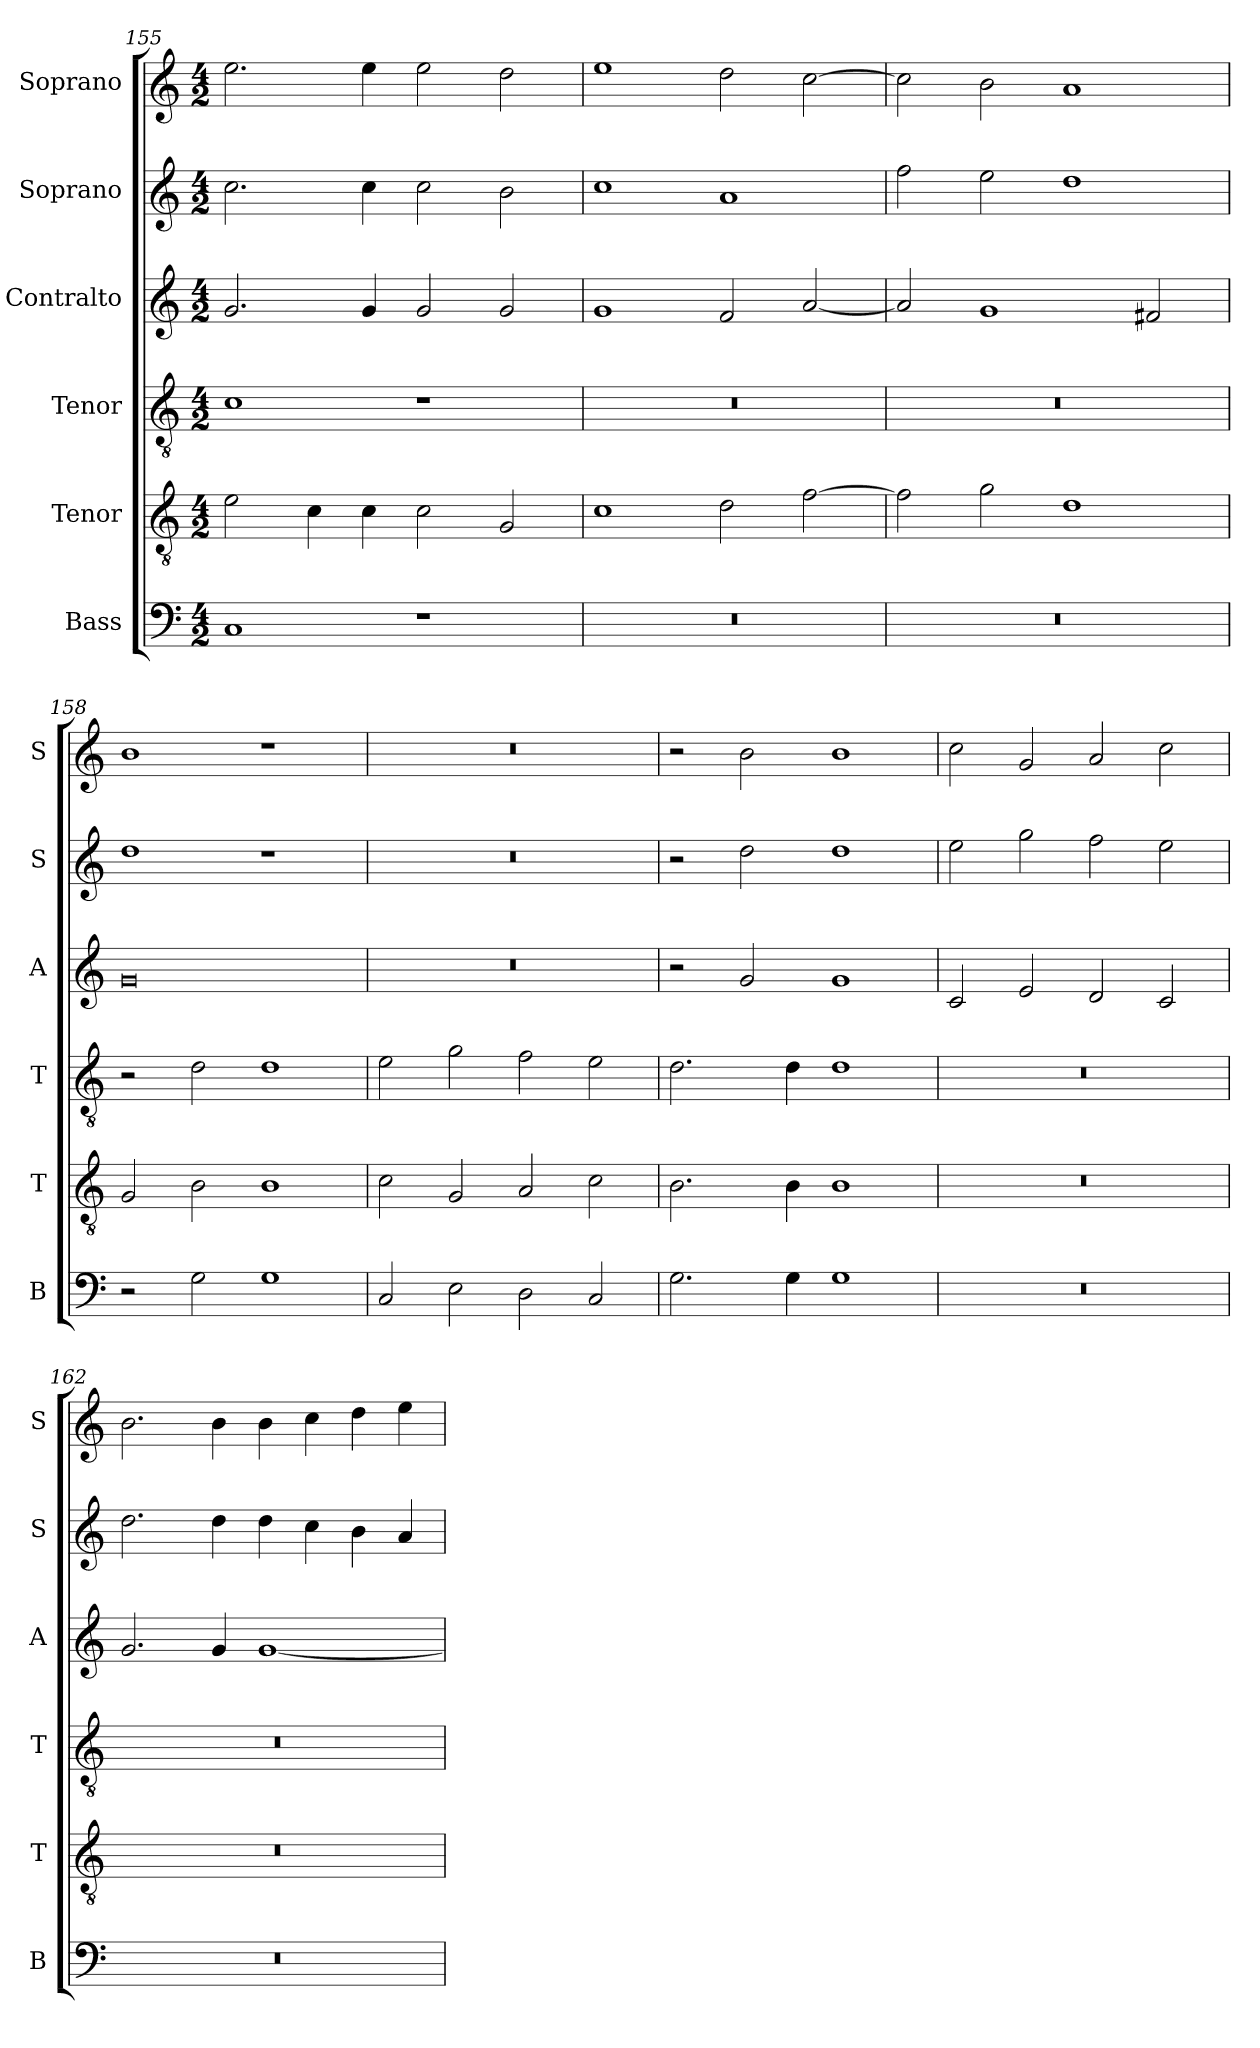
**kern	**kern	**kern	**kern	**kern	**kern
*part6	*part5	*part4	*part3	*part2	*part1
*staff6	*staff5	*staff4	*staff3	*staff2	*staff1
*I"Bass	*I"Tenor	*I"Tenor	*I"Contralto	*I"Soprano	*I"Soprano
*I'B	*I'T	*I'T	*I'A	*I'S	*I'S
*clefF4	*clefGv2	*clefGv2	*clefG2	*clefG2	*clefG2
*k[]	*k[]	*k[]	*k[]	*k[]	*k[]
*G:mix	*G:mix	*G:mix	*G:mix	*G:mix	*G:mix
*M4/2	*M4/2	*M4/2	*M4/2	*M4/2	*M4/2
=155	=155	=155	=155	=155	=155
1C	2e	1c	2.g	2.cc	2.ee
.	4c	.	.	.	.
.	4c	.	4g	4cc	4ee
1r	2c	1r	2g	2cc	2ee
.	2G	.	2g	2b	2dd
=156	=156	=156	=156	=156	=156
0r	1c	0r	1g	1cc	1ee
.	2d	.	2f	1a	2dd
.	[2f	.	[2a	.	[2cc
=157	=157	=157	=157	=157	=157
0r	2f]	0r	2a]	2ff	2cc]
.	2g	.	1g	2ee	2b
.	1d	.	.	1dd	1a
.	.	.	2f#X	.	.
=158	=158	=158	=158	=158	=158
2r	2G	2r	0g	1dd	1b
2G	2B	2d	.	.	.
1G	1B	1d	.	1r	1r
=159	=159	=159	=159	=159	=159
2C	2c	2e	0r	0r	0r
2E	2G	2g	.	.	.
2D	2A	2f	.	.	.
2C	2c	2e	.	.	.
=160	=160	=160	=160	=160	=160
2.G	2.B	2.d	2r	2r	2r
.	.	.	2g	2dd	2b
4G	4B	4d	.	.	.
1G	1B	1d	1g	1dd	1b
=161	=161	=161	=161	=161	=161
0r	0r	0r	2c	2ee	2cc
.	.	.	2e	2gg	2g
.	.	.	2d	2ff	2a
.	.	.	2c	2ee	2cc
=162	=162	=162	=162	=162	=162
0r	0r	0r	2.g	2.dd	2.b
.	.	.	4g	4dd	4b
.	.	.	[1g	4dd	4b
.	.	.	.	4cc	4cc
.	.	.	.	4b	4dd
.	.	.	.	4a	4ee
=	=	=	=	=	=
*-	*-	*-	*-	*-	*-
